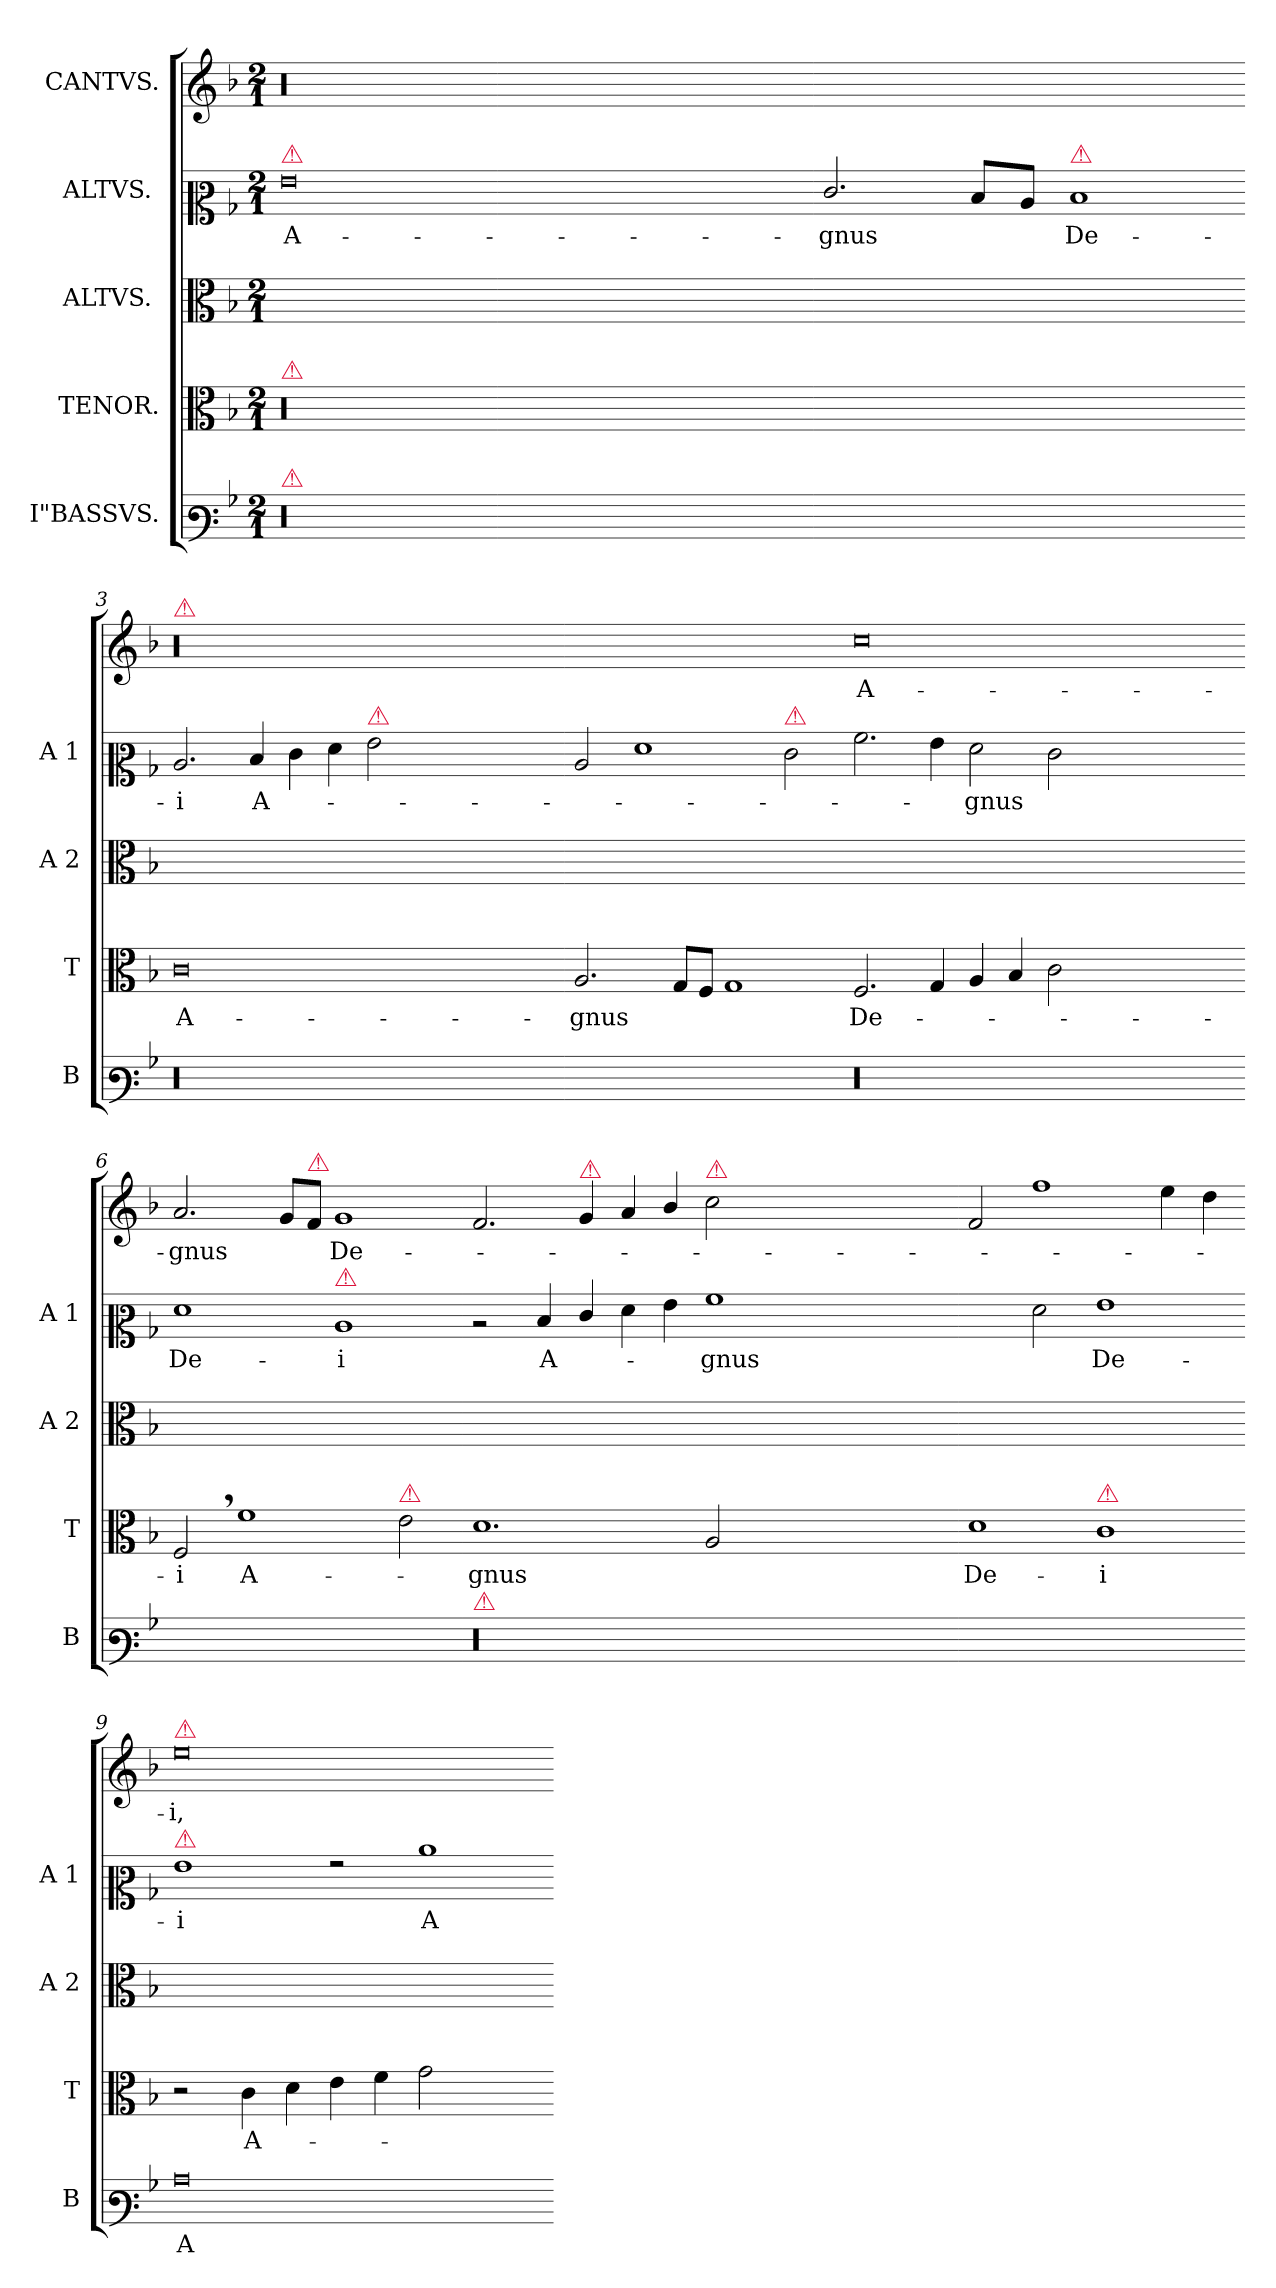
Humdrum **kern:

**kern	**text	**kern	**text	**kern	**kern	**text	**kern	**text
*part5	*part5	*part4	*part4	*part3	*part2	*part2	*part1	*part1
*staff5	*staff5	*staff4	*staff4	*staff3	*staff2	*staff2	*staff1	*staff1
*I"I"BASSVS.	*	*I"TENOR.	*	*I"ALTVS. [2]	*I"ALTVS. [1]	*	*I"CANTVS.	*
*I'B	*	*I'T	*	*I'A 2	*I'A 1	*	*	*
*clefF3	*	*clefC3	*	*clefC3	*clefC2	*	*clefG2	*
*k[b-]	*	*k[b-]	*	*k[b-]	*k[b-]	*	*k[b-]	*
*M2/1	*	*M2/1	*	*M2/1	*M2/1	*	*M2/1	*
=1	=1	=1	=1	=1	=1	=1	=1	=1
!	!	!	!	!	!LO:TX:a:color=crimson:t=⚠	!	!	!
!	!	!LO:TX:a:color=crimson:t=⚠	!	!	!	!	!	!
!LO:TX:a:color=crimson:t=⚠	!	!	!	!	!	!	!	!
00r	.	00r	.	0ryy	0g	A-	00r	.
.	.	.	.	0ryy	0ryy	.	.	.
=2-	=2-	=2-	=2-	=2-	=2-	=2-	=2-	=2-
0ryy	.	0ryy	.	0ryy	2.e/	-gnus	0ryy	.
.	.	.	.	.	8d/L	.	.	.
.	.	.	.	.	8c/J	.	.	.
!	!	!	!	!	!LO:TX:a:color=crimson:t=⚠	!	!	!
.	.	.	.	.	1d	De-	.	.
=3-	=3-	=3-	=3-	=3-	=3-	=3-	=3-	=3-
!	!	!	!	!	!	!	!LO:TX:a:color=crimson:t=⚠	!
00r	.	0c	A-	0ryy	2.c/	-i	00r	.
.	.	.	.	.	4d/	A-	.	.
.	.	.	.	.	4e\	.	.	.
.	.	.	.	.	4f\	.	.	.
!	!	!	!	!	!LO:TX:a:color=crimson:t=⚠	!	!	!
.	.	.	.	.	2g\	.	.	.
.	.	0ryy	.	0ryy	0ryy	.	.	.
=4-	=4-	=4-	=4-	=4-	=4-	=4-	=4-	=4-
0ryy	.	2.A/	-gnus	0ryy	2c/	.	0ryy	.
.	.	.	.	.	1f	.	.	.
.	.	8G/L	.	.	.	.	.	.
.	.	8F/J	.	.	.	.	.	.
.	.	1G	.	.	.	.	.	.
!	!	!	!	!	!LO:TX:a:color=crimson:t=⚠	!	!	!
.	.	.	.	.	2e\	.	.	.
=5-	=5-	=5-	=5-	=5-	=5-	=5-	=5-	=5-
00r	.	2.F/	De-	0ryy	2.a\	.	0cc	A-
.	.	4G/	.	.	4g\	.	.	.
.	.	4A/	.	.	2f\	-gnus	.	.
.	.	4B-/	.	.	.	.	.	.
.	.	2c\	.	.	2e\	.	.	.
.	.	0ryy	.	0ryy	0ryy	.	0ryy	.
=6-	=6-	=6-	=6-	=6-	=6-	=6-	=6-	=6-
0ryy	.	2F,/	-i	0ryy	1f	De-	2.a/	-gnus
!	!	!	!LO:LY:i	!	!	!	!	!
.	.	1f	A-	.	.	.	.	.
.	.	.	.	.	.	.	8g/L	.
!	!	!	!	!	!	!	!LO:TX:a:color=crimson:t=⚠	!
.	.	.	.	.	.	.	8f/J	.
!	!	!	!	!	!LO:TX:a:color=crimson:t=⚠	!	!	!
.	.	.	.	.	1c	-i	1g	De-
!	!	!LO:TX:a:color=crimson:t=⚠	!	!	!	!	!	!
.	.	2e\	.	.	.	.	.	.
=7-	=7-	=7-	=7-	=7-	=7-	=7-	=7-	=7-
!LO:TX:a:color=crimson:t=⚠	!	!	!	!	!	!	!	!
!	!	!	!LO:LY:i	!	!	!	!	!
00r	.	1.d	-gnus	0ryy	2rc	.	2.f/	.
!	!	!	!	!	!	!LO:LY:i	!	!
.	.	.	.	.	4d/	A-	.	.
!	!	!	!	!	!	!	!LO:TX:a:color=crimson:t=⚠	!
.	.	.	.	.	4e/	.	4g/	.
.	.	.	.	.	4f\	.	4a/	.
.	.	.	.	.	4g\	.	4b-/	.
!	!	!	!	!	!	!	!LO:TX:a:color=crimson:t=⚠	!
!	!	!	!	!	!	!LO:LY:i	!	!
.	.	2A/	.	.	1a\	-gnus	2cc\	.
.	.	0ryy	.	0ryy	.	.	0ryy	.
.	.	.	.	.	1.ryy	.	.	.
=8-	=8-	=8-	=8-	=8-	=8-	=8-	=8-	=8-
!	!	!	!LO:LY:i	!	!	!	!	!
0ryy	.	1d	De-	0ryy	2ryy	.	2f/	.
.	.	.	.	.	2f\	.	1ff	.
!	!	!LO:TX:a:color=crimson:t=⚠	!	!	!	!	!	!
!	!	!	!LO:LY:i	!	!	!LO:LY:i	!	!
.	.	1c	-i	.	1g	De-	.	.
.	.	.	.	.	.	.	4ee\	.
.	.	.	.	.	.	.	4dd\	.
=9-	=9-	=9-	=9-	=9-	=9-	=9-	=9-	=9-
!	!	!	!	!	!	!	!LO:TX:a:color=crimson:t=⚠	!
!	!	!	!	!	!LO:TX:a:color=crimson:t=⚠	!	!	!
!	!	!	!	!	!	!LO:LY:i	!	!
0c	A-	2r	.	0ryy	1g	-i	0ee	-i,
.	.	4c\	A-	.	.	.	.	.
.	.	4d\	.	.	.	.	.	.
.	.	4e\	.	.	2rg	.	.	.
.	.	4f\	.	.	.	.	.	.
.	.	2g\	.	.	1cc\	A-	.	.
2ryy	.	2ryy	.	2ryy	.	.	2ryy	.
=-	=-	=-	=-	=-	=-	=-	=-	=-
*-	*-	*-	*-	*-	*-	*-	*-	*-
